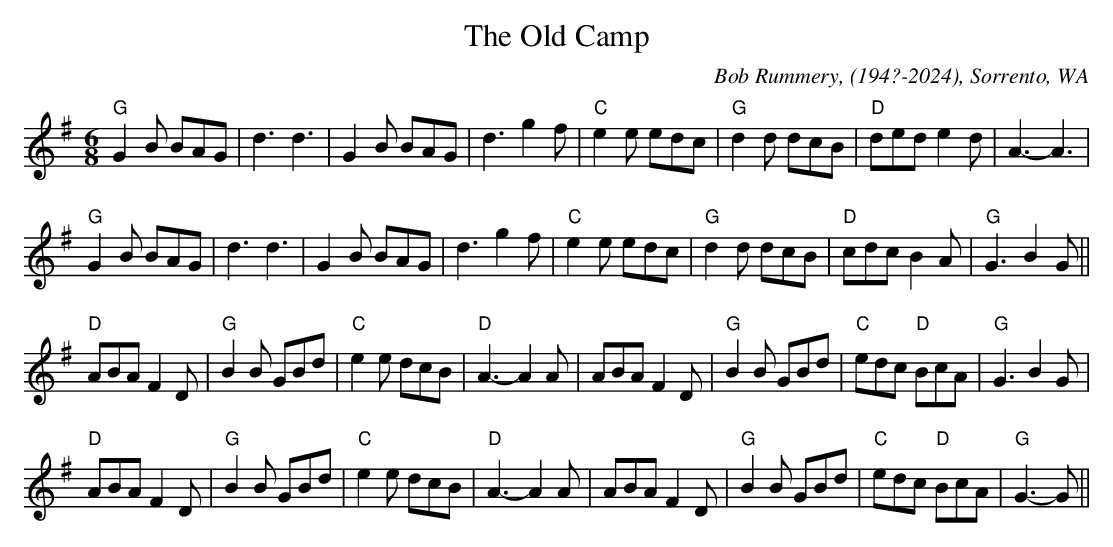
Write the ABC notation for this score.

X:1
T:The Old Camp
C:Bob Rummery, (194?-2024), Sorrento, WA
M:6/8
L:1/8
K:G
"G"G2B BAG|d3d3|G2B BAG|d3g2f|"C"e2e edc|"G"d2d dcB|"D"dede2d|A3-A3|
"G"G2B BAG|d3d3|G2B BAG|d3g2f|"C"e2e edc|"G"d2d dcB|"D"cdcB2A|"G"G3B2G||
"D"ABAF2D|"G"B2B GBd|"C"e2e dcB|"D"A3-A2A|ABAF2D|"G"B2B GBd|"C"edc "D"BcA|"G"G3B2G|
"D"ABAF2D|"G"B2B GBd|"C"e2e dcB|"D"A3-A2A|ABAF2D|"G"B2B GBd|"C"edc "D"BcA|"G"G3-G||
